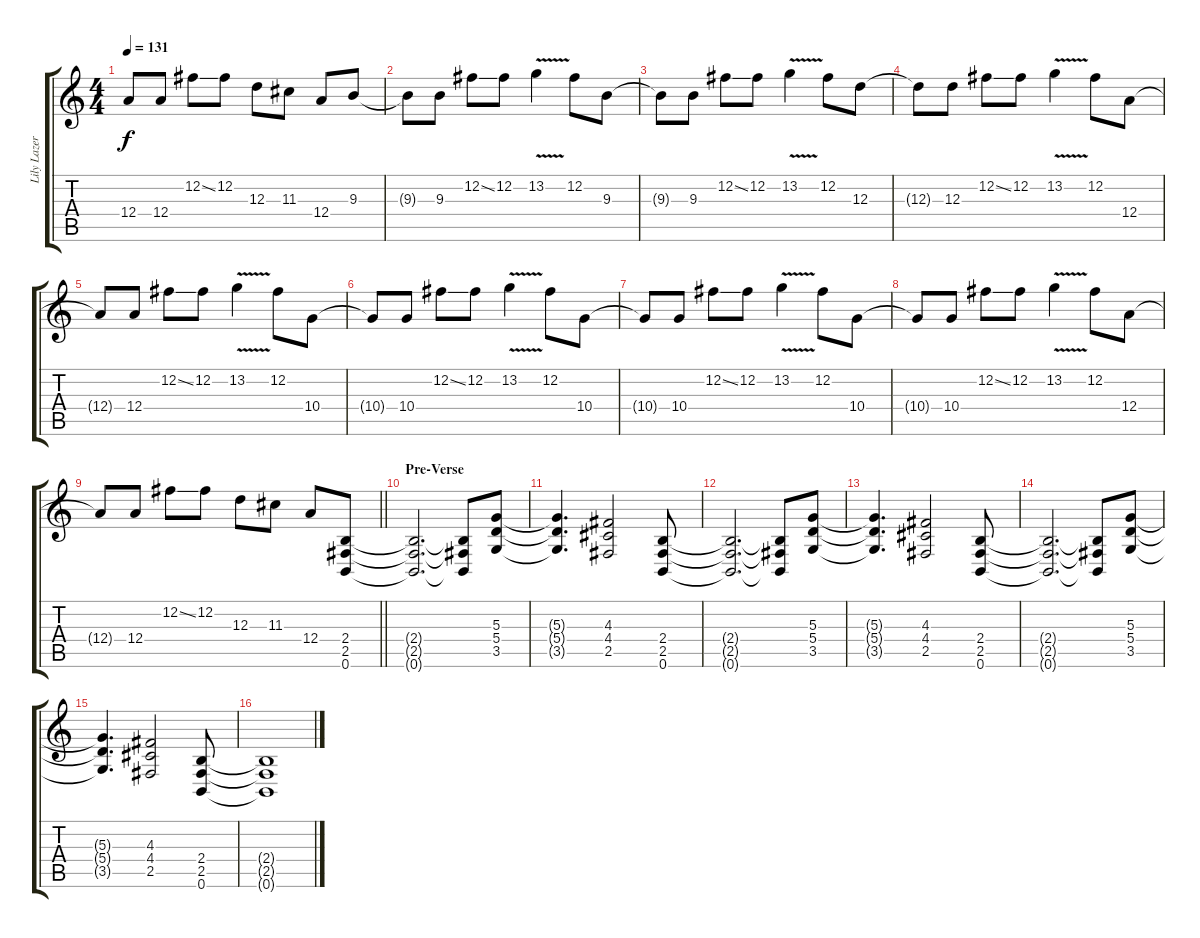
\track ("Lily Lazer (Guitar)" "Lily Lazer") {instrument distortionguitar}
\staff {score tabs}
\tuning (B3 Gb3 D3 A2 E2 B1) {hide}
\ts (4 4)
\tempo 131
\clef g2
\ks c
12.4{t}.8{dy f} 12.4.8 12.2{ss}.8 12.2.8 12.3.8 11.3.8 12.4.8 9.3.8 |
9.3{t}.8 9.3.8 12.2{ss}.8 12.2.8 13.2{v}.4 12.2.8 9.3.8 |
9.3{t}.8 9.3.8 12.2{ss}.8 12.2.8 13.2{v}.4 12.2.8 12.3.8 |
12.3{t}.8 12.3.8 12.2{ss}.8 12.2.8 13.2{v}.4 12.2.8 12.4.8 |
12.4{t}.8 12.4.8 12.2{ss}.8 12.2.8 13.2{v}.4 12.2.8 10.4.8 |
10.4{t}.8 10.4.8 12.2{ss}.8 12.2.8 13.2{v}.4 12.2.8 10.4.8 |
10.4{t}.8 10.4.8 12.2{ss}.8 12.2.8 13.2{v}.4 12.2.8 10.4.8 |
10.4{t}.8 10.4.8 12.2{ss}.8 12.2.8 13.2{v}.4 12.2.8 12.4.8 |
\barLineRight lightlight
12.4{t}.8 12.4.8 12.2{ss}.8 12.2.8 12.3.8 11.3.8 12.4.8 (2.4 2.5 0.6).8 |
\section ("" "Pre-Verse")
(2.4{t} 2.5{t} 0.6{t}).2{d} (2.4{t} 2.5{t} 0.6{t}).8 (5.3 5.4 3.5).8 |
(5.3{t} 5.4{t} 3.5{t}).4{d} (4.3 4.4 2.5).2 (2.4 2.5 0.6).8 |
(2.4{t} 2.5{t} 0.6{t}).2{d} (2.4{t} 2.5{t} 0.6{t}).8 (5.3 5.4 3.5).8 |
(5.3{t} 5.4{t} 3.5{t}).4{d} (4.3 4.4 2.5).2 (2.4 2.5 0.6).8 |
(2.4{t} 2.5{t} 0.6{t}).2{d} (2.4{t} 2.5{t} 0.6{t}).8 (5.3 5.4 3.5).8 |
(5.3{t} 5.4{t} 3.5{t}).4{d} (4.3 4.4 2.5).2 (2.4 2.5 0.6).8 |
(2.4{t} 2.5{t} 0.6{t}).1
